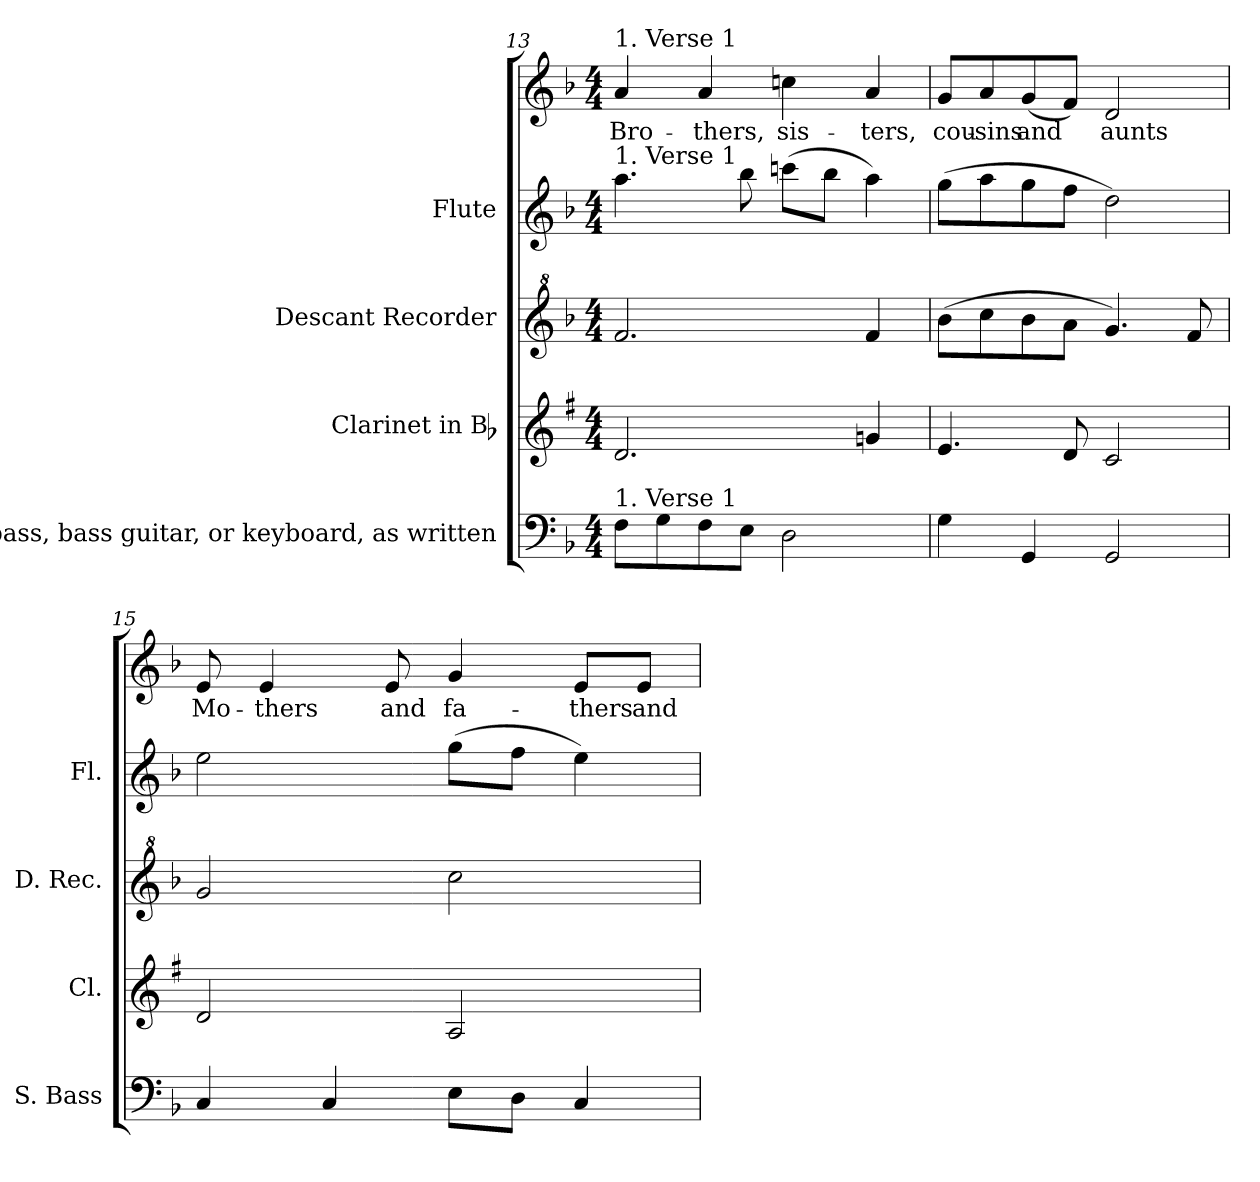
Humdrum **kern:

**kern	**kern	**kern	**kern	**kern	**text
*part5	*part4	*part3	*part2	*part1	*part1
*staff5	*staff4	*staff3	*staff2	*staff1	*staff1
*I"String bass,  bass guitar, or keyboard, as written	*I"Clarinet in Bb	*I"Descant Recorder	*I"Flute	*	*
*I'S. Bass	*I'Cl.	*I'D. Rec.	*I'Fl.	*	*
!!LO:LB:g=z
*clefF4	*clefG2	*clefG^2	*clefG2	*clefG2	*
*ITrd7c12	*ITrd1c2	*ITrd-7c-12	*	*	*
*k[b-]	*k[b-]	*k[b-]	*k[b-]	*k[b-]	*
*F:	*F:	*F:	*F:	*F:	*
*M4/4	*M4/4	*M4/4	*M4/4	*M4/4	*
=13	=13	=13	=13	=13	=13
!	!	!	!	!LO:TX:a:t=1. Verse 1	!
!	!	!	!LO:TX:a:t=1. Verse 1	!	!
!LO:TX:a:t=1. Verse 1	!	!	!	!	!
!	!	!	!	!	!LO:LY:b:color=#000000
8FFi\L	2.ci/	2.fffi/	4.aai\	4ai/	Bro-
8GGi\	.	.	.	.	.
!	!	!	!	!	!LO:LY:b:color=#000000
8FFi\	.	.	.	4ai/	-thers,
8EEi\J	.	.	8bb-i\	.	.
!	!	!	!	!	!LO:LY:b:color=#000000
2DDi\	.	.	(8cccni\L	4ccni\	sis-
.	.	.	8bb-i\J	.	.
!	!	!	!	!	!LO:LY:b:color=#000000
.	4fni/	4fffi/	4aai\)	4ai/	-ters,
=14	=14	=14	=14	=14	=14
!	!	!	!	!	!LO:LY:b:color=#000000
4GGi\	4.di/	(8bbb-i\L	(8ggi\L	8gi/L	cou-
!	!	!	!	!	!LO:LY:b:color=#000000
.	.	8cccci\	8aai\	8ai/	-sins
!	!	!	!	!	!LO:LY:b:color=#000000
4GGGi/	.	8bbb-i\	8ggi\	(8gi/	and
.	8ci/	8aaai\J	8ffi\J	8fi/J)	.
!	!	!	!	!	!LO:LY:b:color=#000000
2GGGi/	2B-i/	4.gggi/)	2ddi\)	2di/	aunts
.	.	8fffi/	.	.	.
=15	=15	=15	=15	=15	=15
!	!	!	!	!	!LO:LY:b:color=#000000
4CCi/	2ci/	2gggi/	2eei\	8ei/	Mo-
!	!	!	!	!	!LO:LY:b:color=#000000
.	.	.	.	4ei/	-thers
4CCi/	.	.	.	.	.
!	!	!	!	!	!LO:LY:b:color=#000000
.	.	.	.	8ei/	and
!	!	!	!	!	!LO:LY:b:color=#000000
8EEi\L	2Gi/	2cccci\	(8ggi\L	4gi/	fa-
8DDi\J	.	.	8ffi\J	.	.
!	!	!	!	!	!LO:LY:b:color=#000000
4CCi/	.	.	4eei\)	8ei/L	-thers
!	!	!	!	!	!LO:LY:b:color=#000000
.	.	.	.	8ei/J	and
=	=	=	=	=	=
*-	*-	*-	*-	*-	*-
